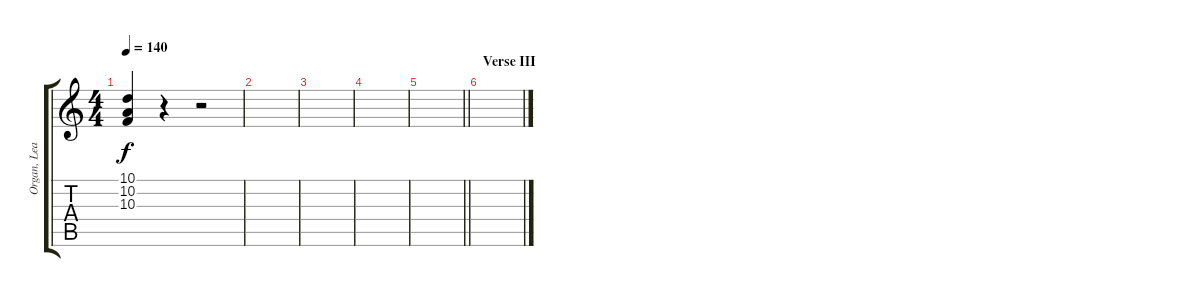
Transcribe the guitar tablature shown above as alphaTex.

\track ("Organ, Lead Guitar - Lord, Blackmore" "Organ, Lea") {instrument rockorgan}
\staff {score tabs}
\tuning (E4 B3 G3 D3 A2 E2) {hide}
\ts (4 4)
\tempo 140
\clef g2
\ks c
(10.1{t} 10.2{t} 10.3{t}).4{dy f} r.4 r.2 |
|
|
|
\barLineRight lightlight
|
\section ("" "Verse III")
